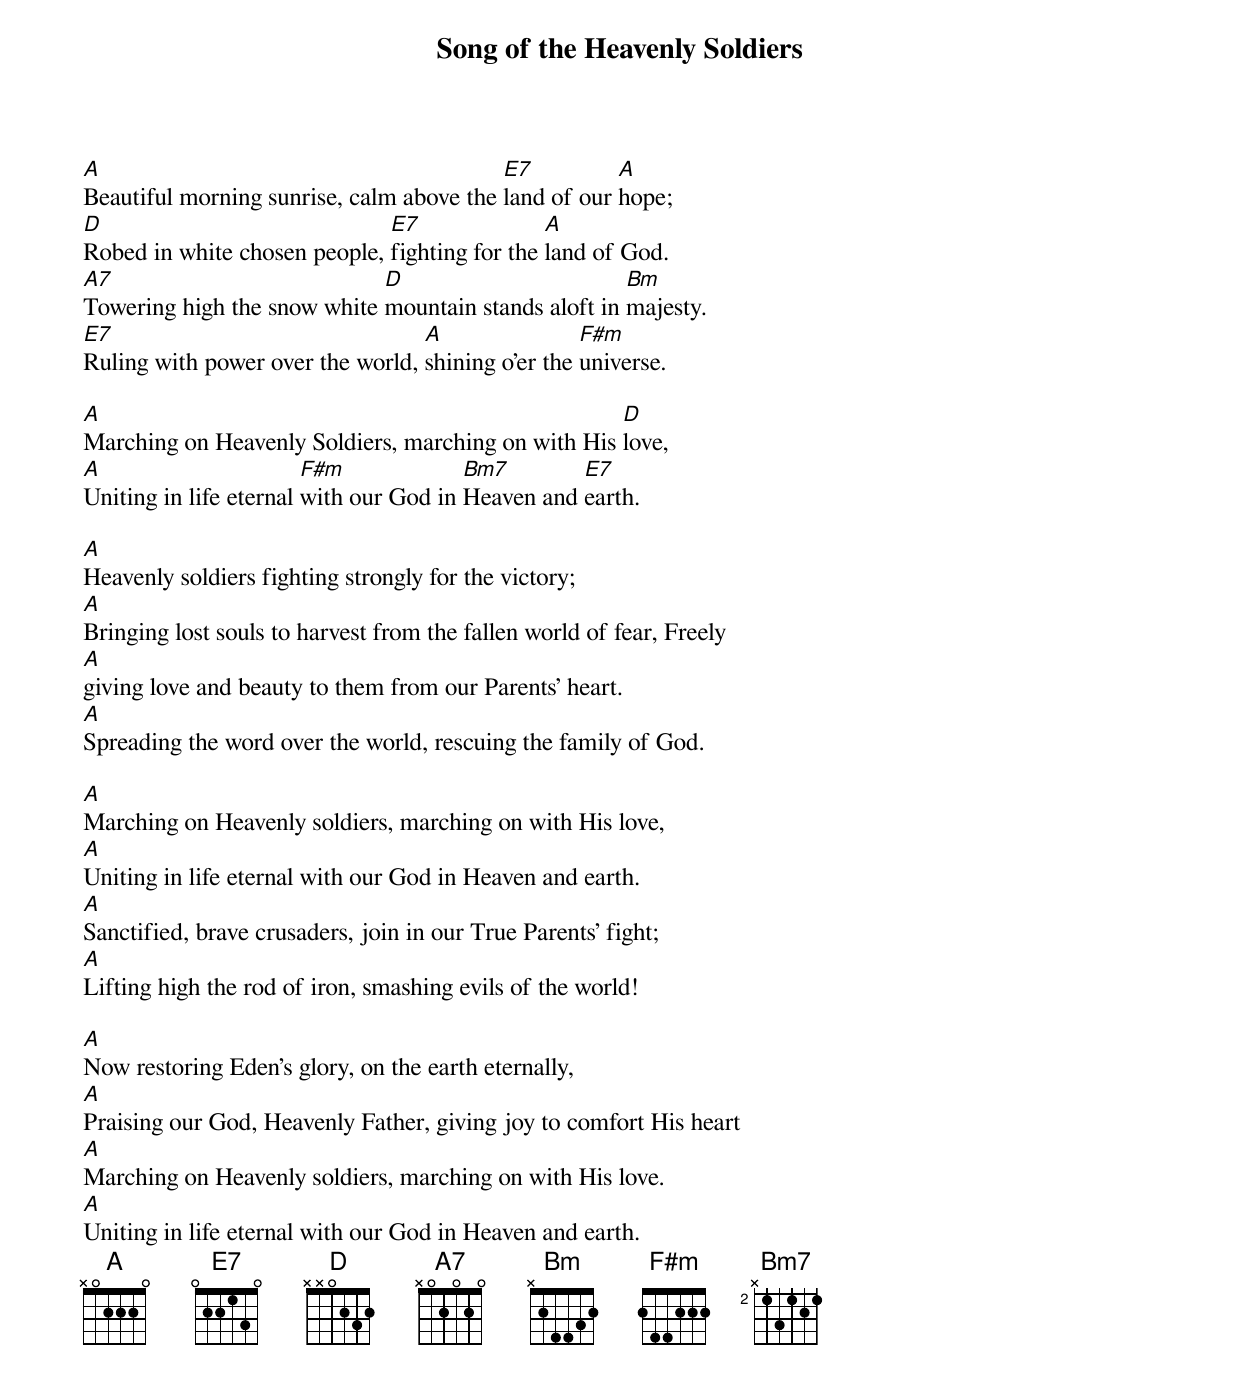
{title: Song of the Heavenly Soldiers}
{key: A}

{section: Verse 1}
[A]Beautiful morning sunrise, calm above the [E7]land of our [A]hope;
[D]Robed in white chosen people, [E7]fighting for the [A]land of God.
[A7]Towering high the snow white [D]mountain stands aloft in [Bm]majesty.
[E7]Ruling with power over the world, [A]shining o'er the [F#m]universe.

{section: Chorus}
[A]Marching on Heavenly Soldiers, marching on with His [D]love,
[A]Uniting in life eternal [F#m]with our God in [Bm7]Heaven and [E7]earth.

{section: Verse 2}
[A]Heavenly soldiers fighting strongly for the victory;
[A]Bringing lost souls to harvest from the fallen world of fear, Freely
[A]giving love and beauty to them from our Parents' heart.
[A]Spreading the word over the world, rescuing the family of God.

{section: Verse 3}
[A]Marching on Heavenly soldiers, marching on with His love,
[A]Uniting in life eternal with our God in Heaven and earth.
[A]Sanctified, brave crusaders, join in our True Parents' fight;
[A]Lifting high the rod of iron, smashing evils of the world!

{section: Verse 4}
[A]Now restoring Eden's glory, on the earth eternally,
[A]Praising our God, Heavenly Father, giving joy to comfort His heart
[A]Marching on Heavenly soldiers, marching on with His love.
[A]Uniting in life eternal with our God in Heaven and earth.
